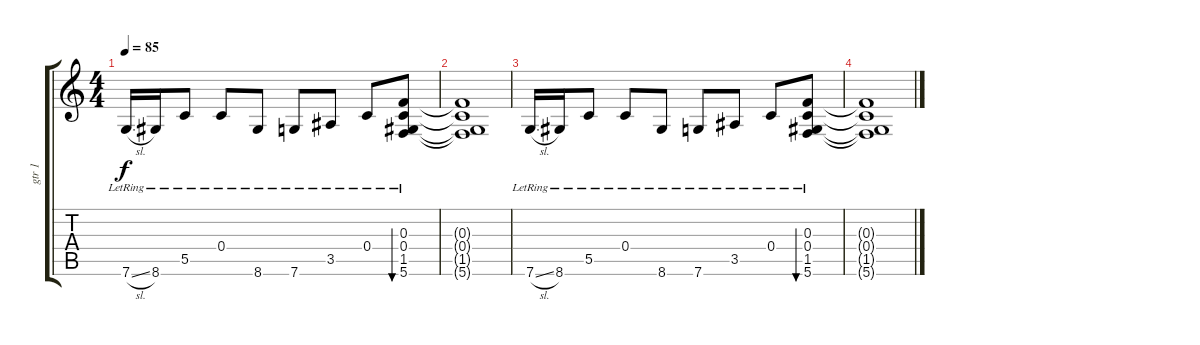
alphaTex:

\track ("gtr 1" "gtr 1") {instrument electricguitarjazz}
\staff {score tabs}
\tuning (D4 A3 F3 C3 G2 C2) {hide}
\ts (4 4)
\tempo 85
\clef g2
\ks c
7.6{sl lr}.16{dy f volume 0} 8.6{lr}.16 5.5{lr}.8 0.4{lr}.8 8.6{lr}.8 7.6{lr}.8 3.5{lr}.8 0.4{lr}.8 (0.3 0.4 1.5 5.6{lr}).8{bu 240} |
(0.3{t} 0.4{t} 1.5{t} 5.6{t}).1 |
7.6{sl lr}.16 8.6{lr}.16 5.5{lr}.8 0.4{lr}.8 8.6{lr}.8 7.6{lr}.8 3.5{lr}.8 0.4{lr}.8 (0.3 0.4 1.5 5.6{lr}).8{bu 240} |
(0.3{t} 0.4{t} 1.5{t} 5.6{t}).1
